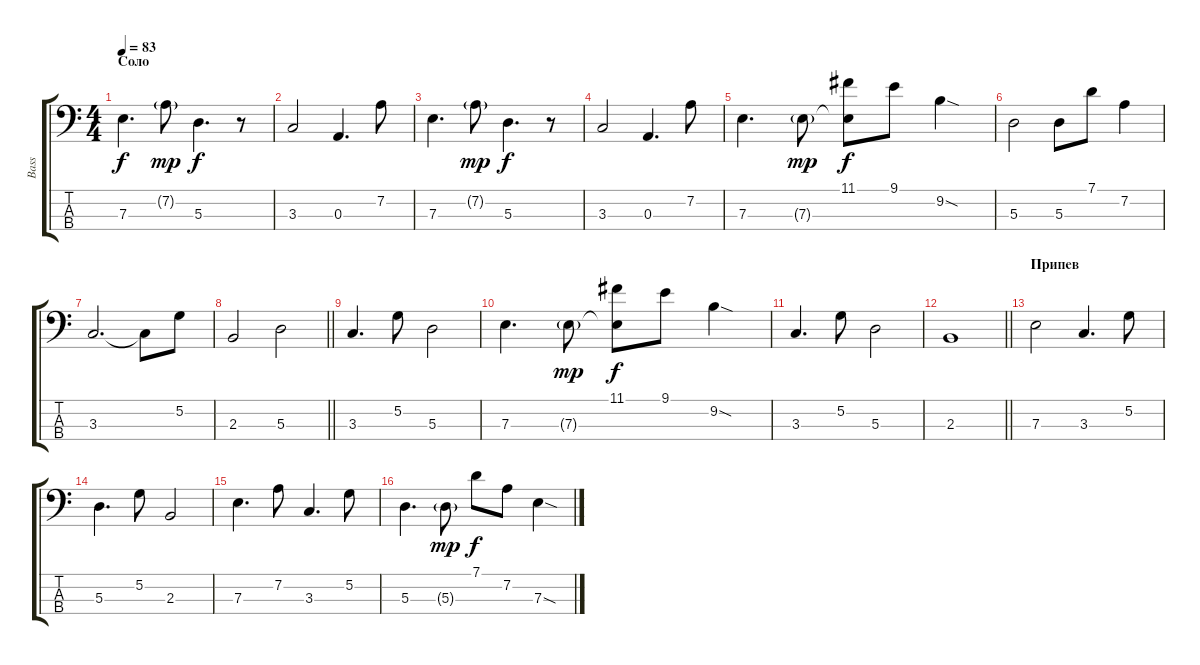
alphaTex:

\track ("Bass" "Bass") {instrument electricbassfinger}
\staff {score tabs}
\tuning (G2 D2 A1 E1) {hide}
\ts (4 4)
\section ("" "Соло")
\tempo 83
\clef f4
\ks c
7.3.4{d dy f} 7.2{g}.8{dy mp} 5.3.4{d dy f} r.8 |
3.3.2 0.3.4{d} 7.2.8 |
7.3.4{d} 7.2{g}.8{dy mp} 5.3.4{d dy f} r.8 |
3.3.2 0.3.4{d} 7.2.8 |
7.3.4{d} 7.3{g}.8{dy mp} (11.1 7.3{t}).8{dy f} 9.1.8 9.2{sod}.4 |
5.3.2 5.3.8 7.1.8 7.2.4 |
3.3.2{d} 3.3{t}.8 5.2.8 |
\barLineRight lightlight
2.3.2 5.3.2 |
\section ("" "")
3.3.4{d} 5.2.8 5.3.2 |
7.3.4{d} 7.3{g}.8{dy mp} (11.1 7.3{t}).8{dy f} 9.1.8 9.2{sod}.4 |
3.3.4{d} 5.2.8 5.3.2 |
\barLineRight lightlight
2.3.1 |
\section ("" "Припев")
7.3.2 3.3.4{d} 5.2.8 |
5.3.4{d} 5.2.8 2.3.2 |
7.3.4{d} 7.2.8 3.3.4{d} 5.2.8 |
5.3.4{d} 5.3{g}.8{dy mp} 7.1.8{dy f} 7.2.8 7.3{sod}.4
